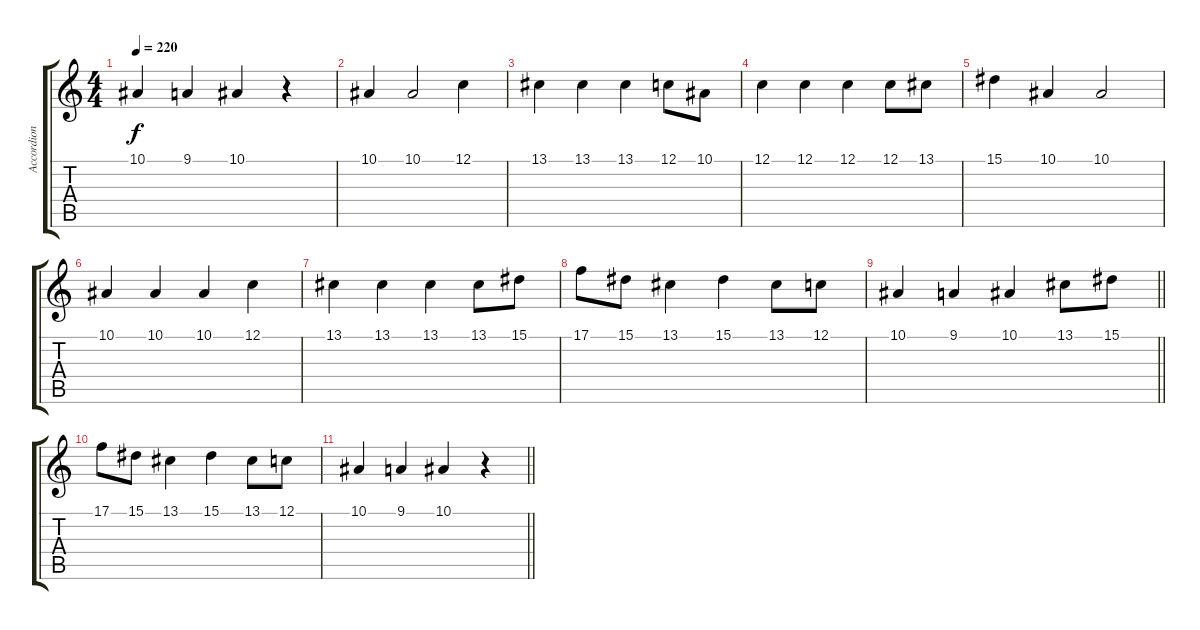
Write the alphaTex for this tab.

\track ("Accordion RH" "Accordion ") {instrument accordion}
\staff {score tabs}
\tuning (C4 G3 Eb3 Bb2 F2 C2) {hide}
\ts (4 4)
\tempo 220
\clef g2
\ks c
10.1.4{dy f} 9.1.4 10.1.4 r.4 |
10.1.4 10.1.2 12.1.4 |
13.1.4 13.1.4 13.1.4 12.1.8 10.1.8 |
12.1.4 12.1.4 12.1.4 12.1.8 13.1.8 |
15.1.4 10.1.4 10.1.2 |
10.1.4 10.1.4 10.1.4 12.1.4 |
13.1.4 13.1.4 13.1.4 13.1.8 15.1.8 |
17.1.8 15.1.8 13.1.4 15.1.4 13.1.8 12.1.8 |
\barLineRight lightlight
10.1.4 9.1.4 10.1.4 13.1.8 15.1.8 |
17.1.8 15.1.8 13.1.4 15.1.4 13.1.8 12.1.8 |
\barLineRight lightlight
10.1.4 9.1.4 10.1.4 r.4
